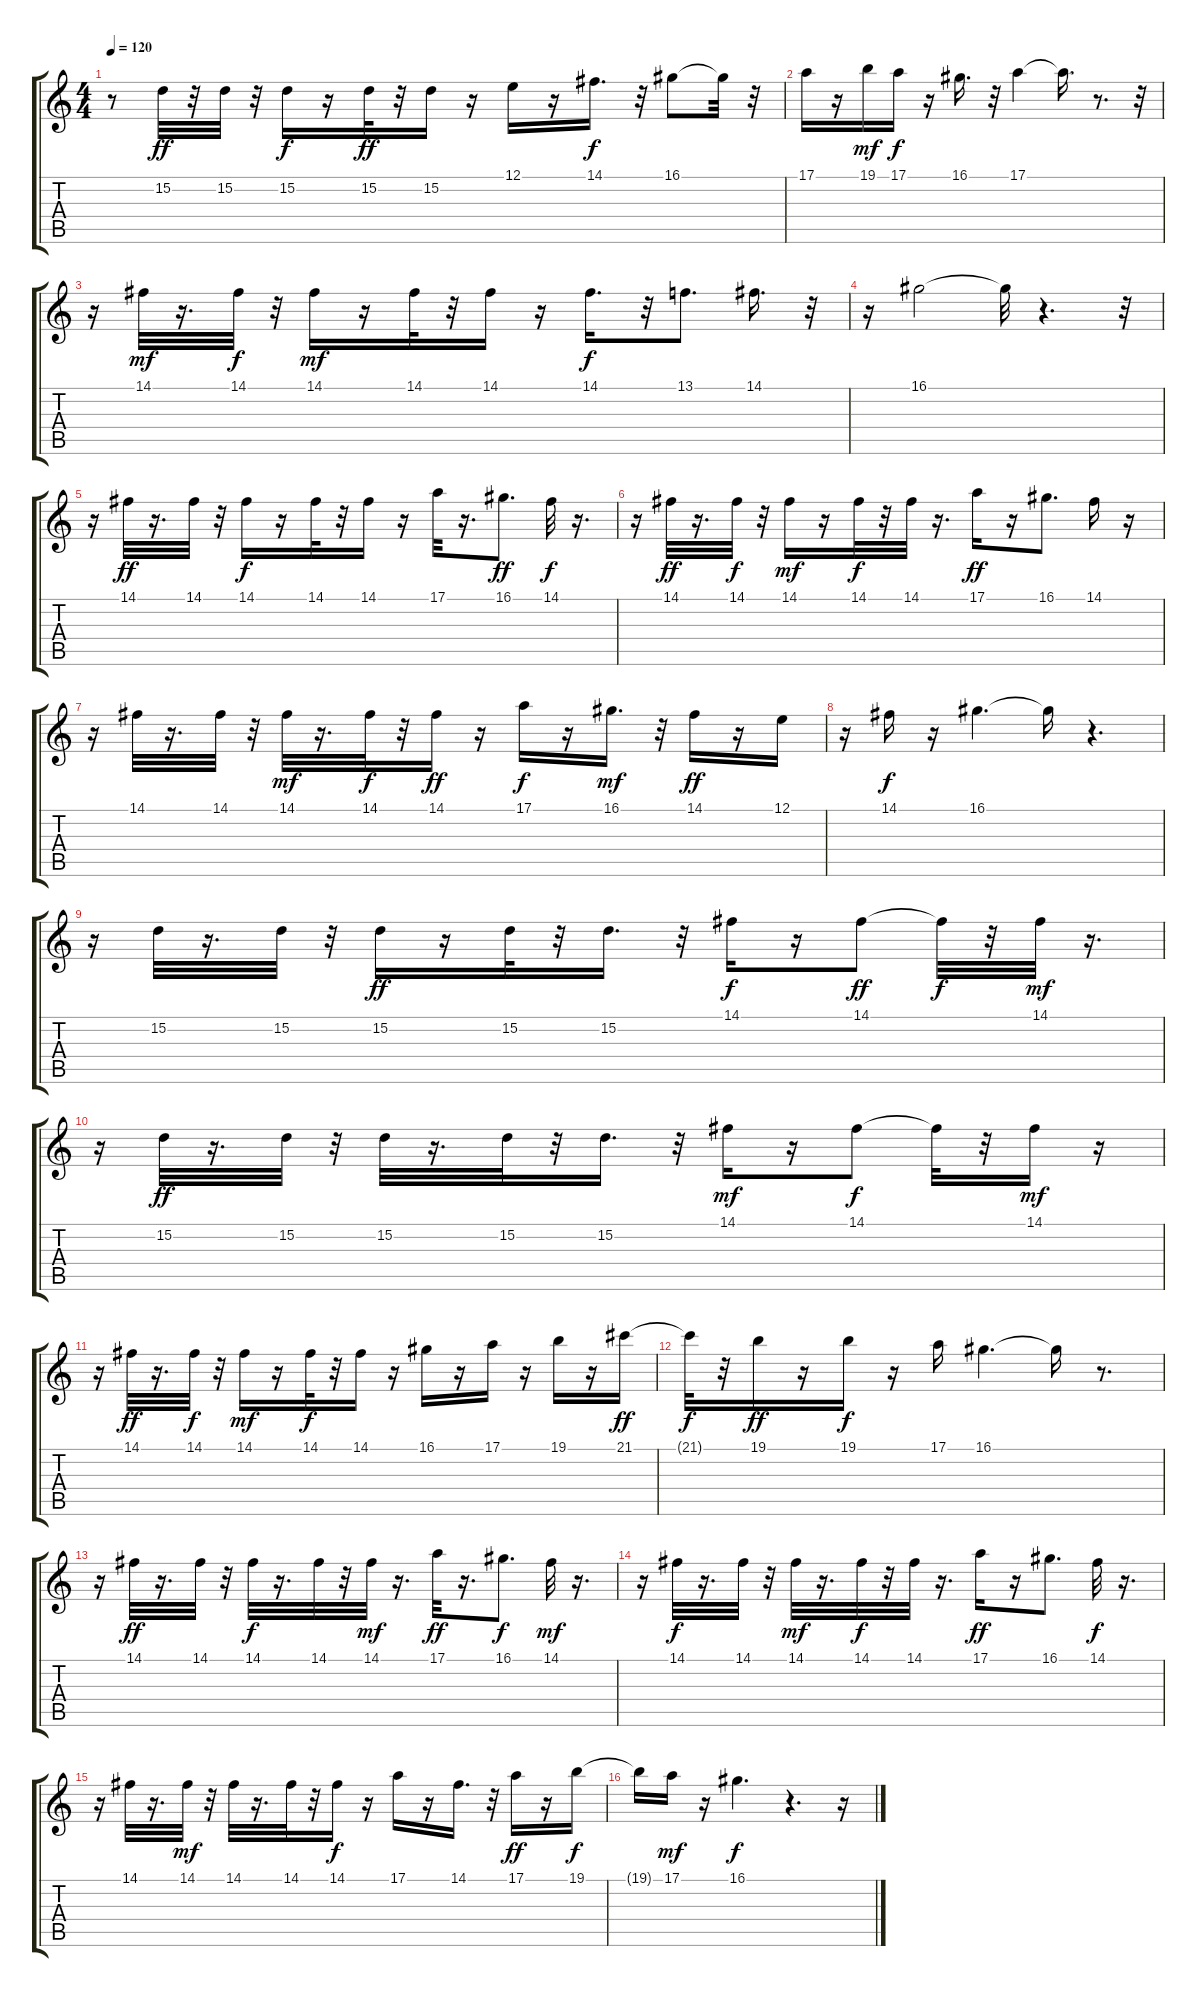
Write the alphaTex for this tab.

\track "" {instrument flute}
\staff {score tabs}
\tuning (E4 B3 G3 D3 A2 E2) {hide}
\ts (4 4)
\tempo 120
\clef g2
\ks c
r.8{dy mf} 15.2.32{dy ff} r.32 15.2.32 r.32 15.2.16{dy f} r.16 15.2.32{dy ff} r.32 15.2.16 r.16 12.1.16 r.16 14.1.16{d dy f} r.32 16.1.8 16.1{t}.32 r.32 |
17.1.16 r.16 19.1.16{dy mf} 17.1.16{dy f} r.16 16.1.16{d} r.32 17.1.4 17.1{t}.16{d} r.8{d} r.32 |
r.16 14.1.32{dy mf} r.16{d} 14.1.32{dy f} r.32 14.1.16{dy mf} r.16 14.1.32 r.32 14.1.16 r.16 14.1.16{d dy f} r.32 13.1.8{d} 14.1.16{d} r.32 |
r.16 16.1.2 16.1{t}.32 r.4{d} r.32 |
r.16 14.1.32{dy ff} r.16{d} 14.1.32 r.32 14.1.16{dy f} r.16 14.1.32 r.32 14.1.16 r.16 17.1.32 r.16{d} 16.1.8{d dy ff} 14.1.32{dy f} r.16{d} |
r.16 14.1.32{dy ff} r.16{d} 14.1.32{dy f} r.32 14.1.16{dy mf} r.16 14.1.32{dy f} r.32 14.1.32 r.16{d} 17.1.16{dy ff} r.16 16.1.8{d} 14.1.16 r.16 |
r.16 14.1.32 r.16{d} 14.1.32 r.32 14.1.32{dy mf} r.16{d} 14.1.32{dy f} r.32 14.1.16{dy ff} r.16 17.1.16{dy f} r.16 16.1.16{d dy mf} r.32 14.1.16{dy ff} r.16 12.1.16 |
r.16 14.1.16{dy f} r.16 16.1.4{d} 16.1{t}.16 r.4{d} |
r.16 15.2.32 r.16{d} 15.2.32 r.32 15.2.16{dy ff} r.16 15.2.32 r.32 15.2.16{d} r.32 14.1.16{dy f} r.16 14.1.8{dy ff} 14.1{t}.32{dy f} r.32 14.1.32{dy mf} r.16{d} |
r.16 15.2.32{dy ff} r.16{d} 15.2.32 r.32 15.2.32 r.16{d} 15.2.32 r.32 15.2.16{d} r.32 14.1.16{dy mf} r.16 14.1.8{dy f} 14.1{t}.32 r.32 14.1.16{dy mf} r.16 |
r.16 14.1.32{dy ff} r.16{d} 14.1.32{dy f} r.32 14.1.16{dy mf} r.16 14.1.32{dy f} r.32 14.1.16 r.16 16.1.16 r.16 17.1.16 r.16 19.1.16 r.16 21.1.16{dy ff} |
21.1{t}.32{dy f} r.32 19.1.16{dy ff} r.16 19.1.16{dy f} r.16 17.1.16 16.1.4{d} 16.1{t}.16 r.8{d} |
r.16 14.1.32{dy ff} r.16{d} 14.1.32 r.32 14.1.32{dy f} r.16{d} 14.1.32 r.32 14.1.32{dy mf} r.16{d} 17.1.32{dy ff} r.16{d} 16.1.8{d dy f} 14.1.32{dy mf} r.16{d} |
r.16 14.1.32{dy f} r.16{d} 14.1.32 r.32 14.1.32{dy mf} r.16{d} 14.1.32{dy f} r.32 14.1.32 r.16{d} 17.1.16{dy ff} r.16 16.1.8{d} 14.1.32{dy f} r.16{d} |
r.16 14.1.32 r.16{d} 14.1.32{dy mf} r.32 14.1.32 r.16{d} 14.1.32 r.32 14.1.16{dy f} r.16 17.1.16 r.16 14.1.16{d} r.32 17.1.16{dy ff} r.16 19.1.16{dy f} |
19.1{t}.16 17.1.16{dy mf} r.16 16.1.4{d dy f} r.4{d} r.16
